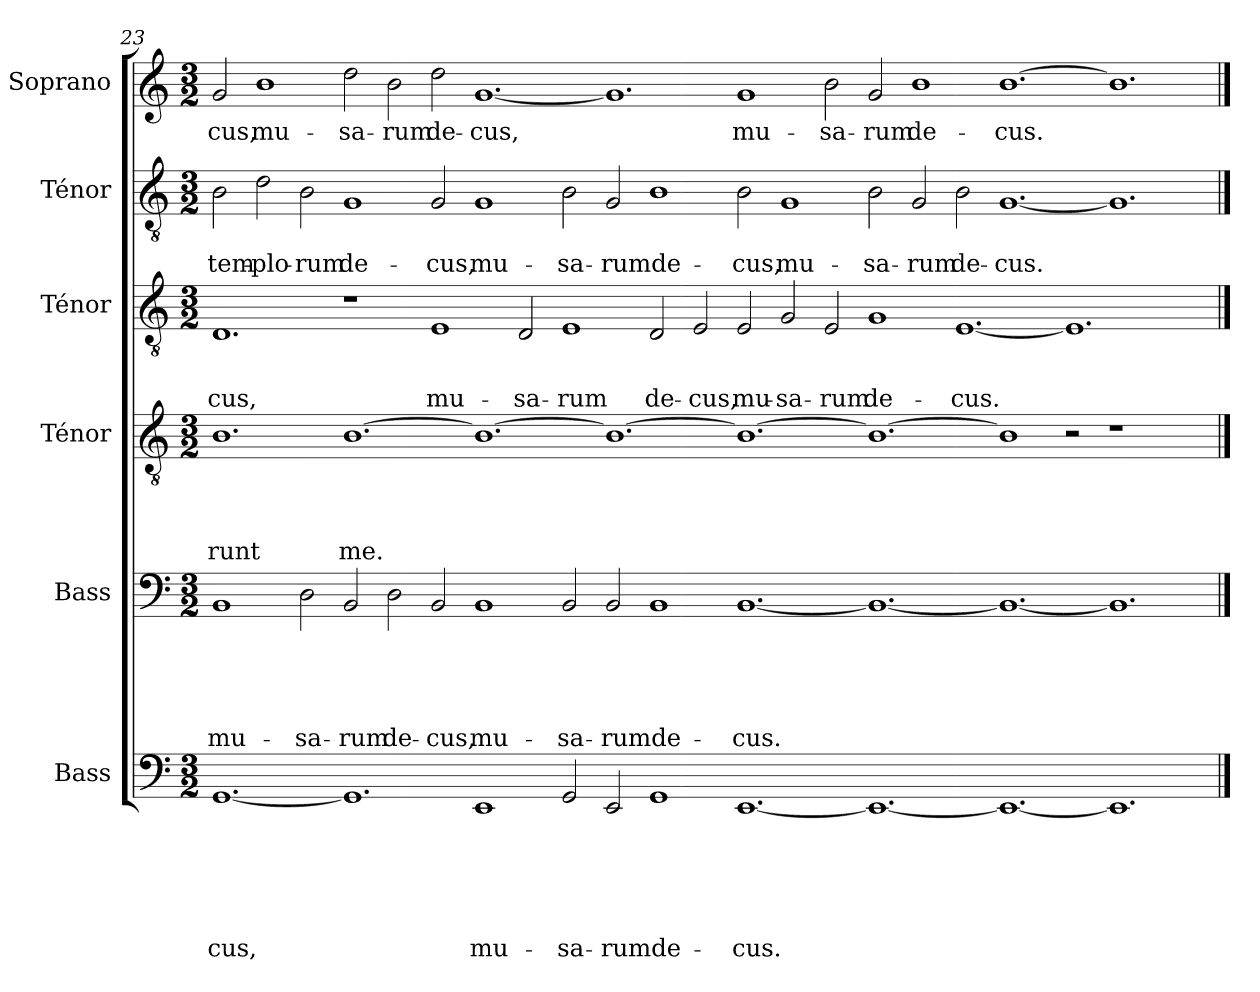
**kern	**text	**text	**text	**text	**text	**text	**kern	**text	**text	**text	**text	**text	**kern	**text	**text	**text	**text	**kern	**text	**text	**text	**kern	**text	**text	**kern	**text
*part6	*part6	*part6	*part6	*part6	*part6	*part6	*part5	*part5	*part5	*part5	*part5	*part5	*part4	*part4	*part4	*part4	*part4	*part3	*part3	*part3	*part3	*part2	*part2	*part2	*part1	*part1
*staff6	*staff6	*staff6	*staff6	*staff6	*staff6	*staff6	*staff5	*staff5	*staff5	*staff5	*staff5	*staff5	*staff4	*staff4	*staff4	*staff4	*staff4	*staff3	*staff3	*staff3	*staff3	*staff2	*staff2	*staff2	*staff1	*staff1
*I"Bass	*	*	*	*	*	*	*I"Bass	*	*	*	*	*	*I"Ténor	*	*	*	*	*I"Ténor	*	*	*	*I"Ténor	*	*	*I"Soprano	*
*I'B.	*	*	*	*	*	*	*I'B.	*	*	*	*	*	*I'T.	*	*	*	*	*I'T.	*	*	*	*I'T.	*	*	*I'S.	*
!!LO:LB:g=z
*clefF4	*	*	*	*	*	*	*clefF4	*	*	*	*	*	*clefGv2	*	*	*	*	*clefGv2	*	*	*	*clefGv2	*	*	*clefG2	*
*k[]	*	*	*	*	*	*	*k[]	*	*	*	*	*	*k[]	*	*	*	*	*k[]	*	*	*	*k[]	*	*	*k[]	*
*C:	*	*	*	*	*	*	*C:	*	*	*	*	*	*C:	*	*	*	*	*C:	*	*	*	*C:	*	*	*C:	*
*M3/2	*	*	*	*	*	*	*M3/2	*	*	*	*	*	*M3/2	*	*	*	*	*M3/2	*	*	*	*M3/2	*	*	*M3/2	*
=23	=23	=23	=23	=23	=23	=23	=23	=23	=23	=23	=23	=23	=23	=23	=23	=23	=23	=23	=23	=23	=23	=23	=23	=23	=23	=23
!	!	!	!	!	!	!LO:LY:b	!	!	!	!	!	!LO:LY:b	!	!	!	!	!LO:LY:b	!	!	!	!LO:LY:b	!	!	!LO:LY:b	!	!LO:LY:b
[<1.GG	.	.	.	.	.	-cus,	1BB	.	.	.	.	mu-	1.B	.	.	.	-runt	1.D	.	.	-cus,	2B\	.	tem-	2g/	-cus,
!	!	!	!	!	!	!	!	!	!	!	!	!	!	!	!	!	!	!	!	!	!	!	!	!LO:LY:b	!	!LO:LY:b
.	.	.	.	.	.	.	.	.	.	.	.	.	.	.	.	.	.	.	.	.	.	2d\	.	-plo-	1b	mu-
!	!	!	!	!	!	!	!	!	!	!	!	!LO:LY:b	!	!	!	!	!	!	!	!	!	!	!	!LO:LY:b	!	!
.	.	.	.	.	.	.	2D\	.	.	.	.	-sa-	.	.	.	.	.	.	.	.	.	2B\	.	-rum	.	.
!	!	!	!	!	!	!	!	!	!	!	!	!LO:LY:b	!	!	!	!	!LO:LY:b	!	!	!	!	!	!	!LO:LY:b	!	!LO:LY:b
1.GG]	.	.	.	.	.	.	2BB/	.	.	.	.	-rum	[>1.B	.	.	.	me.	1r	.	.	.	1G	.	de-	2dd\	-sa-
!	!	!	!	!	!	!	!	!	!	!	!	!LO:LY:b	!	!	!	!	!	!	!	!	!	!	!	!	!	!LO:LY:b
.	.	.	.	.	.	.	2D\	.	.	.	.	de-	.	.	.	.	.	.	.	.	.	.	.	.	2b\	-rum
!	!	!	!	!	!	!	!	!	!	!	!	!LO:LY:b	!	!	!	!	!	!	!	!	!LO:LY:b	!	!	!LO:LY:b	!	!LO:LY:b
.	.	.	.	.	.	.	2BB/	.	.	.	.	-cus,	.	.	.	.	.	1E	.	.	mu-	2G/	.	-cus,	2dd\	de-
!	!	!	!	!	!	!LO:LY:b	!	!	!	!	!	!LO:LY:b	!	!	!	!	!	!	!	!	!	!	!	!LO:LY:b	!	!LO:LY:b
1EE	.	.	.	.	.	mu-	1BB	.	.	.	.	mu-	1.B_	.	.	.	.	.	.	.	.	1G	.	mu-	[<1.g	-cus,
!	!	!	!	!	!	!	!	!	!	!	!	!	!	!	!	!	!	!	!	!	!LO:LY:b	!	!	!	!	!
.	.	.	.	.	.	.	.	.	.	.	.	.	.	.	.	.	.	2D/	.	.	-sa-	.	.	.	.	.
!	!	!	!	!	!	!LO:LY:b	!	!	!	!	!	!LO:LY:b	!	!	!	!	!	!	!	!	!LO:LY:b	!	!	!LO:LY:b	!	!
2GG/	.	.	.	.	.	-sa-	2BB/	.	.	.	.	-sa-	.	.	.	.	.	1E	.	.	-rum	2B\	.	-sa-	.	.
!	!	!	!	!	!	!LO:LY:b	!	!	!	!	!	!LO:LY:b	!	!	!	!	!	!	!	!	!	!	!	!LO:LY:b	!	!
2EE/	.	.	.	.	.	-rumde-	2BB/	.	.	.	.	-rumde-	1.B_	.	.	.	.	.	.	.	.	2G/	.	-rumde-	1.g]	.
!	!	!	!	!	!	!	!	!	!	!	!	!	!	!	!	!	!	!	!	!	!LO:LY:b	!	!	!	!	!
1GG	.	.	.	.	.	.	1BB	.	.	.	.	.	.	.	.	.	.	2D/	.	.	de-	1B	.	.	.	.
!	!	!	!	!	!	!	!	!	!	!	!	!	!	!	!	!	!	!	!	!	!LO:LY:b	!	!	!	!	!
.	.	.	.	.	.	.	.	.	.	.	.	.	.	.	.	.	.	2E/	.	.	-cus,	.	.	.	.	.
!	!	!	!	!	!	!LO:LY:b	!	!	!	!	!	!LO:LY:b	!	!	!	!	!	!	!	!	!LO:LY:b	!	!	!LO:LY:b	!	!LO:LY:b
[<1.EE	.	.	.	.	.	-cus.	[<1.BB	.	.	.	.	-cus.	1.B_	.	.	.	.	2E/	.	.	mu-	2B\	.	-cus,	1g	mu-
!	!	!	!	!	!	!	!	!	!	!	!	!	!	!	!	!	!	!	!	!	!LO:LY:b	!	!	!LO:LY:b	!	!
.	.	.	.	.	.	.	.	.	.	.	.	.	.	.	.	.	.	2G/	.	.	-sa-	1G	.	mu-	.	.
!	!	!	!	!	!	!	!	!	!	!	!	!	!	!	!	!	!	!	!	!	!LO:LY:b	!	!	!	!	!LO:LY:b
.	.	.	.	.	.	.	.	.	.	.	.	.	.	.	.	.	.	2E/	.	.	-rum	.	.	.	2b\	-sa-
!	!	!	!	!	!	!	!	!	!	!	!	!	!	!	!	!	!	!	!	!	!LO:LY:b	!	!	!LO:LY:b	!	!LO:LY:b
1.EE_	.	.	.	.	.	.	1.BB_	.	.	.	.	.	1.B_	.	.	.	.	1G	.	.	de-	2B\	.	-sa-	2g/	-rum
!	!	!	!	!	!	!	!	!	!	!	!	!	!	!	!	!	!	!	!	!	!	!	!	!LO:LY:b	!	!LO:LY:b
.	.	.	.	.	.	.	.	.	.	.	.	.	.	.	.	.	.	.	.	.	.	2G/	.	-rum	1b	de-
!	!	!	!	!	!	!	!	!	!	!	!	!	!	!	!	!	!	!	!	!	!LO:LY:b	!	!	!LO:LY:b	!	!
.	.	.	.	.	.	.	.	.	.	.	.	.	.	.	.	.	.	[<1.E	.	.	-cus.	2B\	.	de-	.	.
!	!	!	!	!	!	!	!	!	!	!	!	!	!	!	!	!	!	!	!	!	!	!	!	!LO:LY:b	!	!LO:LY:b
1.EE_	.	.	.	.	.	.	1.BB_	.	.	.	.	.	1B]	.	.	.	.	.	.	.	.	[<1.G	.	-cus.	[>1.b	-cus.
.	.	.	.	.	.	.	.	.	.	.	.	.	2r	.	.	.	.	1.E]	.	.	.	.	.	.	.	.
1.EE]	.	.	.	.	.	.	1.BB]	.	.	.	.	.	1r	.	.	.	.	.	.	.	.	1.G]	.	.	1.b]	.
.	.	.	.	.	.	.	.	.	.	.	.	.	2ryy	.	.	.	.	2ryy	.	.	.	.	.	.	.	.
==	==	==	==	==	==	==	==	==	==	==	==	==	==	==	==	==	==	==	==	==	==	==	==	==	==	==
*-	*-	*-	*-	*-	*-	*-	*-	*-	*-	*-	*-	*-	*-	*-	*-	*-	*-	*-	*-	*-	*-	*-	*-	*-	*-	*-
